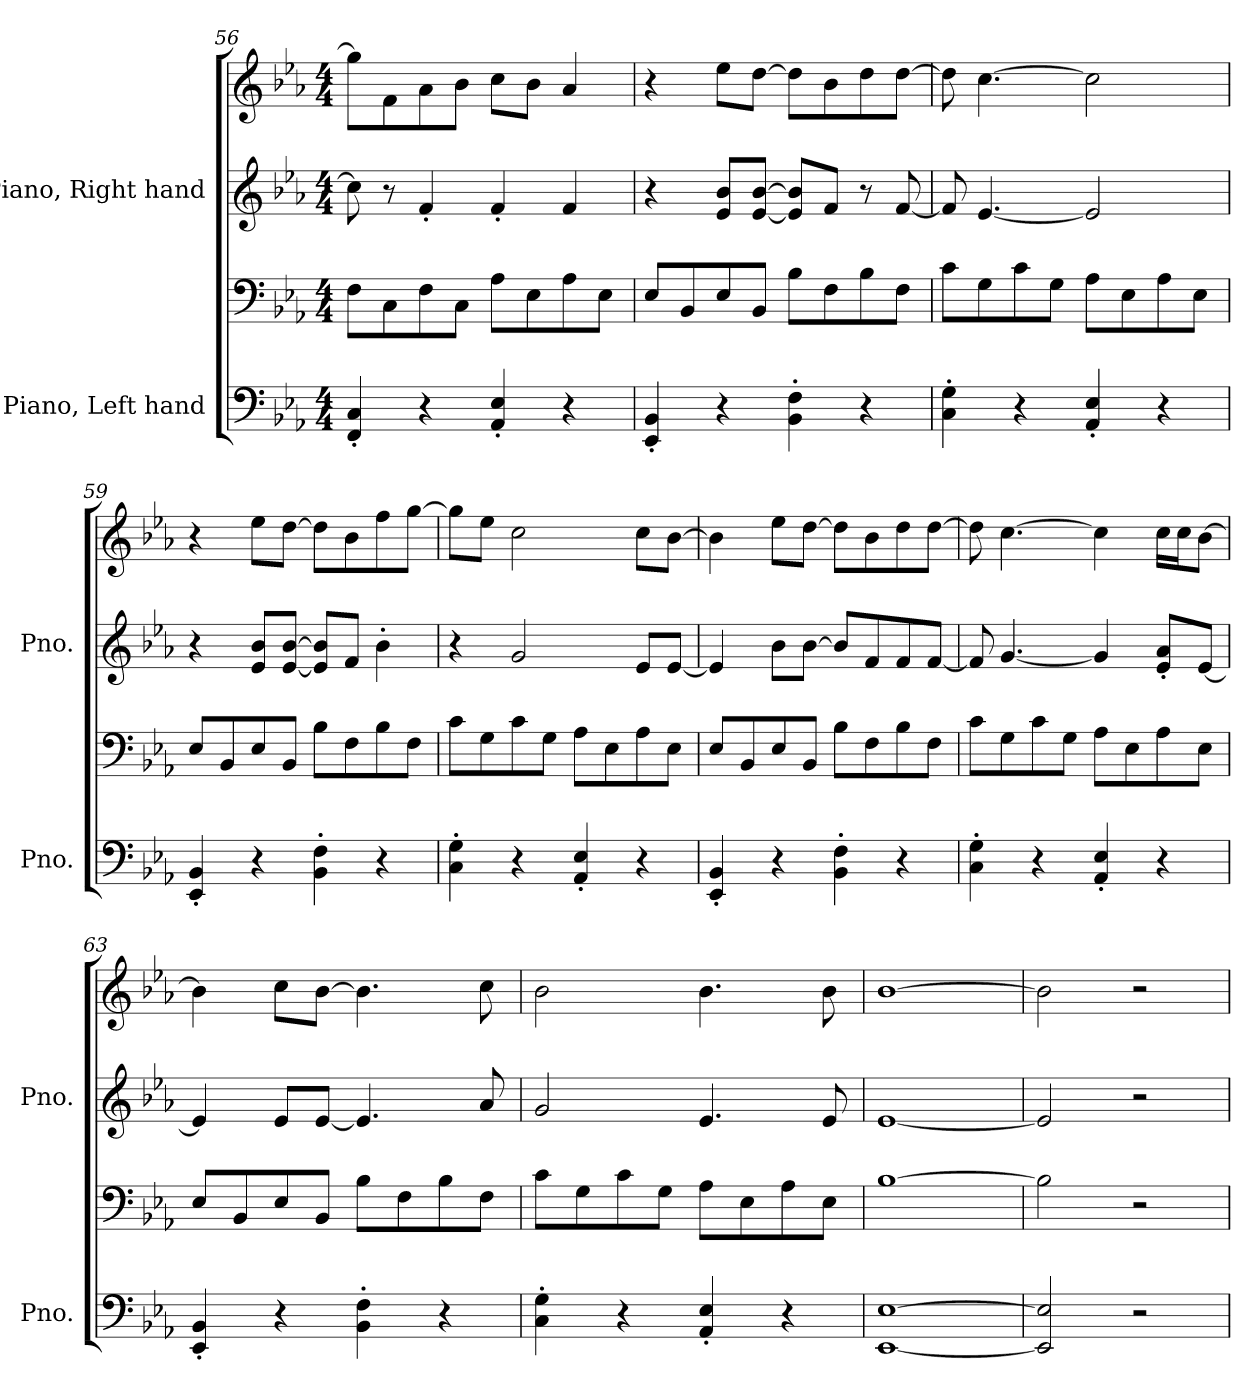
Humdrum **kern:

**kern	**kern	**kern	**kern
*part2	*part2	*part1	*part1
*staff4	*staff3	*staff2	*staff1
*I"Piano, Left hand	*	*I"Piano, Right hand	*
*I'Pno.	*	*I'Pno.	*
*clefF4	*clefF4	*clefG2	*clefG2
*k[b-e-a-]	*k[b-e-a-]	*k[b-e-a-]	*k[b-e-a-]
*M4/4	*M4/4	*M4/4	*M4/4
=56	=56	=56	=56
4FF/' 4C/'	8F\L	8cc\]	8gg\L]
.	8C\	8r	8f\
4r	8F\	4f'/	8a-\
.	8C\J	.	8b-\J
4AA-/' 4E-/'	8A-\L	4f'/	8cc\L
.	8E-\	.	8b-\J
4r	8A-\	4f/	4a-/
.	8E-\J	.	.
=57	=57	=57	=57
4EE-/' 4BB-/'	8E-/L	4r	4r
.	8BB-/	.	.
4r	8E-/	8e-/ 8b-/L	8ee-\L
.	8BB-/J	[8e-/ [8b-/J	[8dd\J
4BB-\' 4F\'	8B-\L	8e-/] 8b-/]L	8dd\L]
.	8F\	8f/J	8b-\
4r	8B-\	8r	8dd\
.	8F\J	[8f/	[8dd\J
=58	=58	=58	=58
4C\' 4G\'	8c\L	8f/]	8dd\]
.	8G\	[4.e-/	[4.cc\
4r	8c\	.	.
.	8G\J	.	.
4AA-/' 4E-/'	8A-\L	2e-/]	2cc\]
.	8E-\	.	.
4r	8A-\	.	.
.	8E-\J	.	.
!!LO:PB:g=z
=59	=59	=59	=59
4EE-/' 4BB-/'	8E-/L	4r	4r
.	8BB-/	.	.
4r	8E-/	8e-/ 8b-/L	8ee-\L
.	8BB-/J	[8e-/ [8b-/J	[8dd\J
4BB-\' 4F\'	8B-\L	8e-/] 8b-/]L	8dd\L]
.	8F\	8f/J	8b-\
4r	8B-\	4b-'\	8ff\
.	8F\J	.	[8gg\J
=60	=60	=60	=60
4C\' 4G\'	8c\L	4r	8gg\L]
.	8G\	.	8ee-\J
4r	8c\	2g/	2cc\
.	8G\J	.	.
4AA-/' 4E-/'	8A-\L	.	.
.	8E-\	.	.
4r	8A-\	8e-/L	8cc\L
.	8E-\J	[8e-/J	[8b-\J
=61	=61	=61	=61
4EE-/' 4BB-/'	8E-/L	4e-/]	4b-\]
.	8BB-/	.	.
4r	8E-/	8b-\L	8ee-\L
.	8BB-/J	[8b-\J	[8dd\J
4BB-\' 4F\'	8B-\L	8b-/L]	8dd\L]
.	8F\	8f/	8b-\
4r	8B-\	8f/	8dd\
.	8F\J	[8f/J	[8dd\J
=62	=62	=62	=62
4C\' 4G\'	8c\L	8f/]	8dd\]
.	8G\	[4.g/	[4.cc\
4r	8c\	.	.
.	8G\J	.	.
4AA-/' 4E-/'	8A-\L	4g/]	4cc\]
.	8E-\	.	.
4r	8A-\	8e-/' 8a-/'L	16cc\LL
.	.	.	16cc\J
.	8E-\J	[8e-/J	[8b-\J
!!LO:LB:g=z
=63	=63	=63	=63
4EE-/' 4BB-/'	8E-/L	4e-/]	4b-\]
.	8BB-/	.	.
4r	8E-/	8e-/L	8cc\L
.	8BB-/J	[8e-/J	[8b-\J
4BB-\' 4F\'	8B-\L	4.e-/]	4.b-\]
.	8F\	.	.
4r	8B-\	.	.
.	8F\J	8a-/	8cc\
=64	=64	=64	=64
4C\' 4G\'	8c\L	2g/	2b-\
.	8G\	.	.
4r	8c\	.	.
.	8G\J	.	.
4AA-/' 4E-/'	8A-\L	4.e-/	4.b-\
.	8E-\	.	.
4r	8A-\	.	.
.	8E-\J	8e-/	8b-\
=65	=65	=65	=65
[1EE- [1E-	[1B-	[1e-	[1b-
=66	=66	=66	=66
2EE-/] 2E-/]	2B-\]	2e-/]	2b-\]
2r	2r	2r	2r
=	=	=	=
*-	*-	*-	*-
